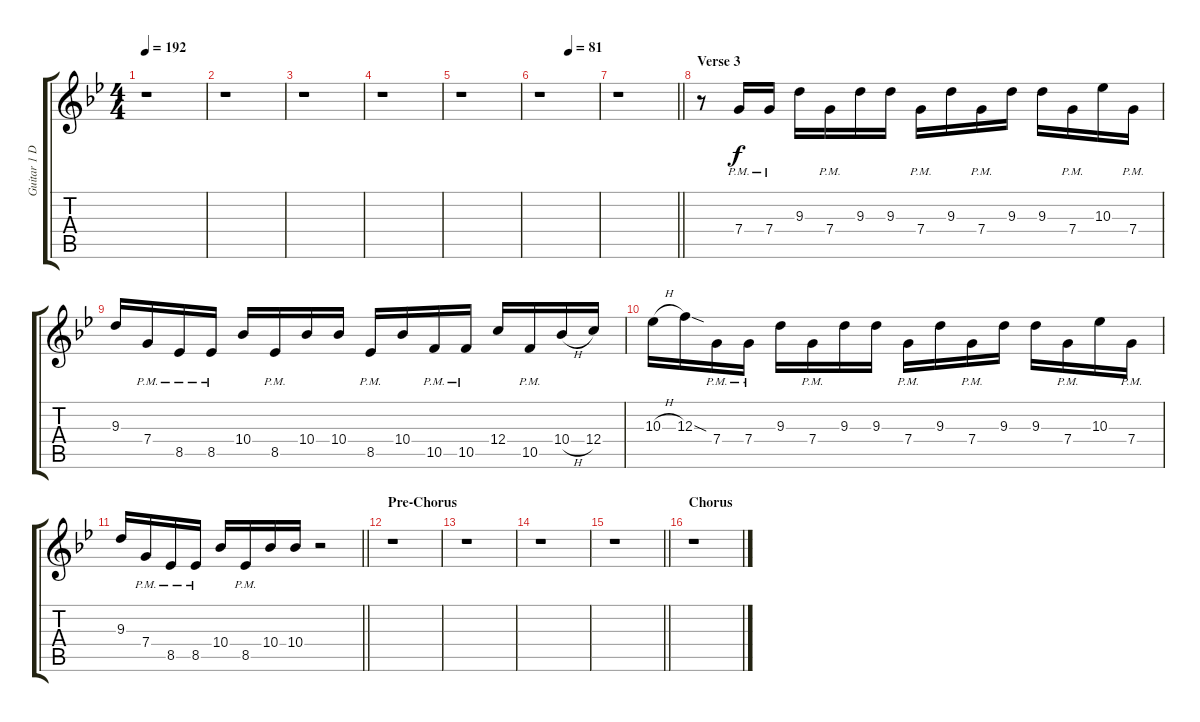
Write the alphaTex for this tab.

\track ("Guitar 1 Delay" "Guitar 1 D") {instrument electricguitarclean}
\staff {score tabs}
\tuning (D4 A3 F3 C3 G2 C2) {hide}
\ts (4 4)
\tempo 192
\clef g2
\ks gminor
r.1{dy f} |
r.1 |
r.1 |
r.1 |
r.1 |
\tempo (81 0.5)
r.1 |
\barLineRight lightlight
r.1 |
\section ("" "Verse 3")
r.8 7.4{pm}.16 7.4{pm}.16 9.3.16 7.4{pm}.16 9.3.16 9.3.16 7.4{pm}.16 9.3.16 7.4{pm}.16 9.3.16 9.3.16 7.4{pm}.16 10.3.16 7.4{pm}.16 |
9.3.16 7.4{pm}.16 8.5{pm}.16 8.5{pm}.16 10.4.16 8.5{pm}.16 10.4.16 10.4.16 8.5{pm}.16 10.4.16 10.5{pm}.16 10.5{pm}.16 12.4.16 10.5{pm}.16 10.4{h}.16 12.4.16 |
10.3{h}.16 12.3{sod}.16 7.4{pm}.16 7.4{pm}.16 9.3.16 7.4{pm}.16 9.3.16 9.3.16 7.4{pm}.16 9.3.16 7.4{pm}.16 9.3.16 9.3.16 7.4{pm}.16 10.3.16 7.4{pm}.16 |
\barLineRight lightlight
9.3.16 7.4{pm}.16 8.5{pm}.16 8.5{pm}.16 10.4.16 8.5{pm}.16 10.4.16 10.4.16 r.2 |
\section ("" "Pre-Chorus")
r.1 |
r.1 |
r.1 |
\barLineRight lightlight
r.1 |
\section ("" "Chorus")
r.1
